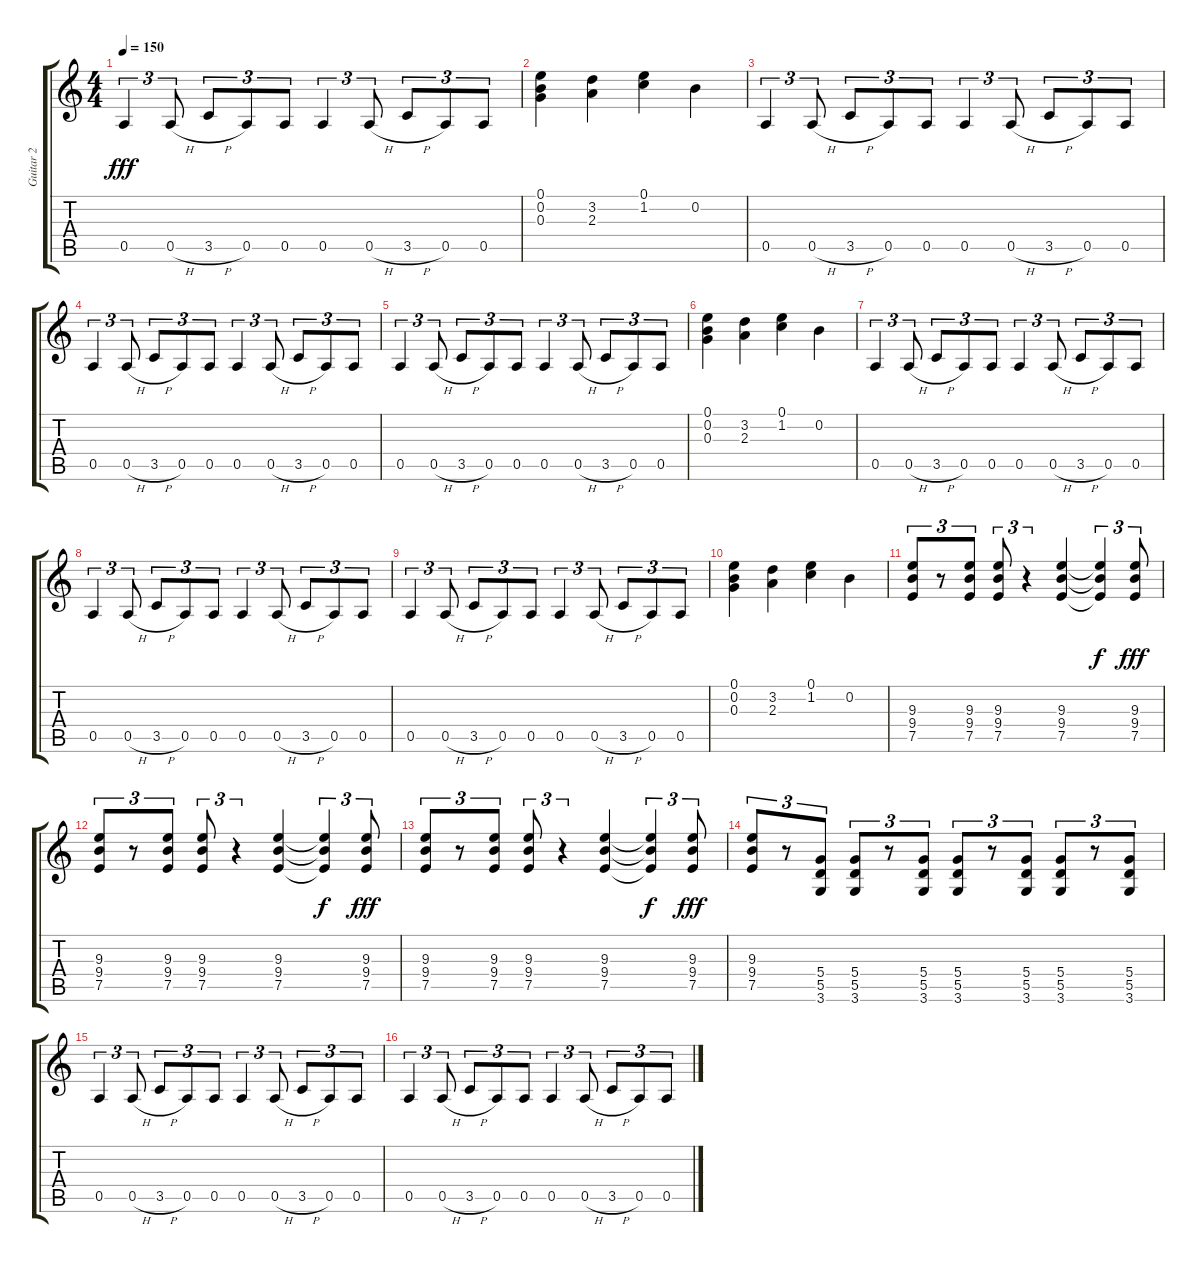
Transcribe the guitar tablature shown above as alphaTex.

\track ("Guitar 2" "Guitar 2") {instrument distortionguitar}
\staff {score tabs}
\tuning (E4 B3 G3 D3 A2 E2) {hide}
\ts (4 4)
\tempo 150
\clef g2
\ks c
0.5.4{tu (3 2) dy fff} 0.5{h}.8{tu (3 2)} 3.5{h}.8{tu (3 2)} 0.5.8{tu (3 2)} 0.5.8{tu (3 2)} 0.5.4{tu (3 2)} 0.5{h}.8{tu (3 2)} 3.5{h}.8{tu (3 2)} 0.5.8{tu (3 2)} 0.5.8{tu (3 2)} |
(0.1 0.2 0.3).4 (3.2 2.3).4 (0.1 1.2).4 0.2.4 |
0.5.4{tu (3 2)} 0.5{h}.8{tu (3 2)} 3.5{h}.8{tu (3 2)} 0.5.8{tu (3 2)} 0.5.8{tu (3 2)} 0.5.4{tu (3 2)} 0.5{h}.8{tu (3 2)} 3.5{h}.8{tu (3 2)} 0.5.8{tu (3 2)} 0.5.8{tu (3 2)} |
0.5.4{tu (3 2)} 0.5{h}.8{tu (3 2)} 3.5{h}.8{tu (3 2)} 0.5.8{tu (3 2)} 0.5.8{tu (3 2)} 0.5.4{tu (3 2)} 0.5{h}.8{tu (3 2)} 3.5{h}.8{tu (3 2)} 0.5.8{tu (3 2)} 0.5.8{tu (3 2)} |
0.5.4{tu (3 2)} 0.5{h}.8{tu (3 2)} 3.5{h}.8{tu (3 2)} 0.5.8{tu (3 2)} 0.5.8{tu (3 2)} 0.5.4{tu (3 2)} 0.5{h}.8{tu (3 2)} 3.5{h}.8{tu (3 2)} 0.5.8{tu (3 2)} 0.5.8{tu (3 2)} |
(0.1 0.2 0.3).4 (3.2 2.3).4 (0.1 1.2).4 0.2.4 |
0.5.4{tu (3 2)} 0.5{h}.8{tu (3 2)} 3.5{h}.8{tu (3 2)} 0.5.8{tu (3 2)} 0.5.8{tu (3 2)} 0.5.4{tu (3 2)} 0.5{h}.8{tu (3 2)} 3.5{h}.8{tu (3 2)} 0.5.8{tu (3 2)} 0.5.8{tu (3 2)} |
0.5.4{tu (3 2)} 0.5{h}.8{tu (3 2)} 3.5{h}.8{tu (3 2)} 0.5.8{tu (3 2)} 0.5.8{tu (3 2)} 0.5.4{tu (3 2)} 0.5{h}.8{tu (3 2)} 3.5{h}.8{tu (3 2)} 0.5.8{tu (3 2)} 0.5.8{tu (3 2)} |
0.5.4{tu (3 2)} 0.5{h}.8{tu (3 2)} 3.5{h}.8{tu (3 2)} 0.5.8{tu (3 2)} 0.5.8{tu (3 2)} 0.5.4{tu (3 2)} 0.5{h}.8{tu (3 2)} 3.5{h}.8{tu (3 2)} 0.5.8{tu (3 2)} 0.5.8{tu (3 2)} |
(0.1 0.2 0.3).4 (3.2 2.3).4 (0.1 1.2).4 0.2.4 |
(9.3 9.4 7.5).8{tu (3 2)} r.8{tu (3 2)} (9.3 9.4 7.5).8{tu (3 2)} (9.3 9.4 7.5).8{tu (3 2)} r.4{tu (3 2)} (9.3 9.4 7.5).4 (9.3{t} 9.4{t} 7.5{t}).4{tu (3 2) dy f} (9.3 9.4 7.5).8{tu (3 2) dy fff} |
(9.3 9.4 7.5).8{tu (3 2)} r.8{tu (3 2)} (9.3 9.4 7.5).8{tu (3 2)} (9.3 9.4 7.5).8{tu (3 2)} r.4{tu (3 2)} (9.3 9.4 7.5).4 (9.3{t} 9.4{t} 7.5{t}).4{tu (3 2) dy f} (9.3 9.4 7.5).8{tu (3 2) dy fff} |
(9.3 9.4 7.5).8{tu (3 2)} r.8{tu (3 2)} (9.3 9.4 7.5).8{tu (3 2)} (9.3 9.4 7.5).8{tu (3 2)} r.4{tu (3 2)} (9.3 9.4 7.5).4 (9.3{t} 9.4{t} 7.5{t}).4{tu (3 2) dy f} (9.3 9.4 7.5).8{tu (3 2) dy fff} |
(9.3 9.4 7.5).8{tu (3 2)} r.8{tu (3 2)} (5.4 5.5 3.6).8{tu (3 2)} (5.4 5.5 3.6).8{tu (3 2)} r.8{tu (3 2)} (5.4 5.5 3.6).8{tu (3 2)} (5.4 5.5 3.6).8{tu (3 2)} r.8{tu (3 2)} (5.4 5.5 3.6).8{tu (3 2)} (5.4 5.5 3.6).8{tu (3 2)} r.8{tu (3 2)} (5.4 5.5 3.6).8{tu (3 2)} |
0.5.4{tu (3 2)} 0.5{h}.8{tu (3 2)} 3.5{h}.8{tu (3 2)} 0.5.8{tu (3 2)} 0.5.8{tu (3 2)} 0.5.4{tu (3 2)} 0.5{h}.8{tu (3 2)} 3.5{h}.8{tu (3 2)} 0.5.8{tu (3 2)} 0.5.8{tu (3 2)} |
0.5.4{tu (3 2)} 0.5{h}.8{tu (3 2)} 3.5{h}.8{tu (3 2)} 0.5.8{tu (3 2)} 0.5.8{tu (3 2)} 0.5.4{tu (3 2)} 0.5{h}.8{tu (3 2)} 3.5{h}.8{tu (3 2)} 0.5.8{tu (3 2)} 0.5.8{tu (3 2)}
